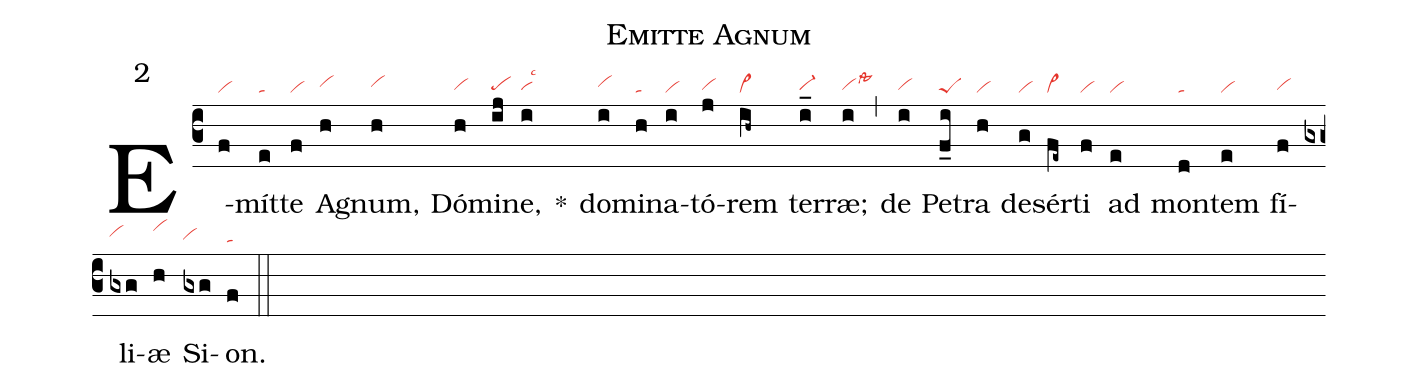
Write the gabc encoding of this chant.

name: Emitte Agnum;
mode: 2;
nabc-lines: 1;
%%
(c3)
E(f|vi)mít(e|ta)te(f|vi) A(h|vihh)gnum,(h|vihh) Dó(h|vihg)mi(ij|pehg)ne,(i|vihglsc3) *()
do(i|vihh)mi(h|ta)na(i|vi)tó(j|vihg)rem(ih~|vi>) ter(i_|vi-hg)ræ;(i|vihglssta3) (,)
de(i|vihg) Pe(f_i|peS)tra(h|vi) de(g|vi)sér(fe~|vi>)ti(f|vi) ad(e|vi) mon(d|ta)tem(e|vi) fí(f|vihg)li(gxg|vihh)æ(h|vihj) Si(gxg|vihg)on.(f|ta) (::)
